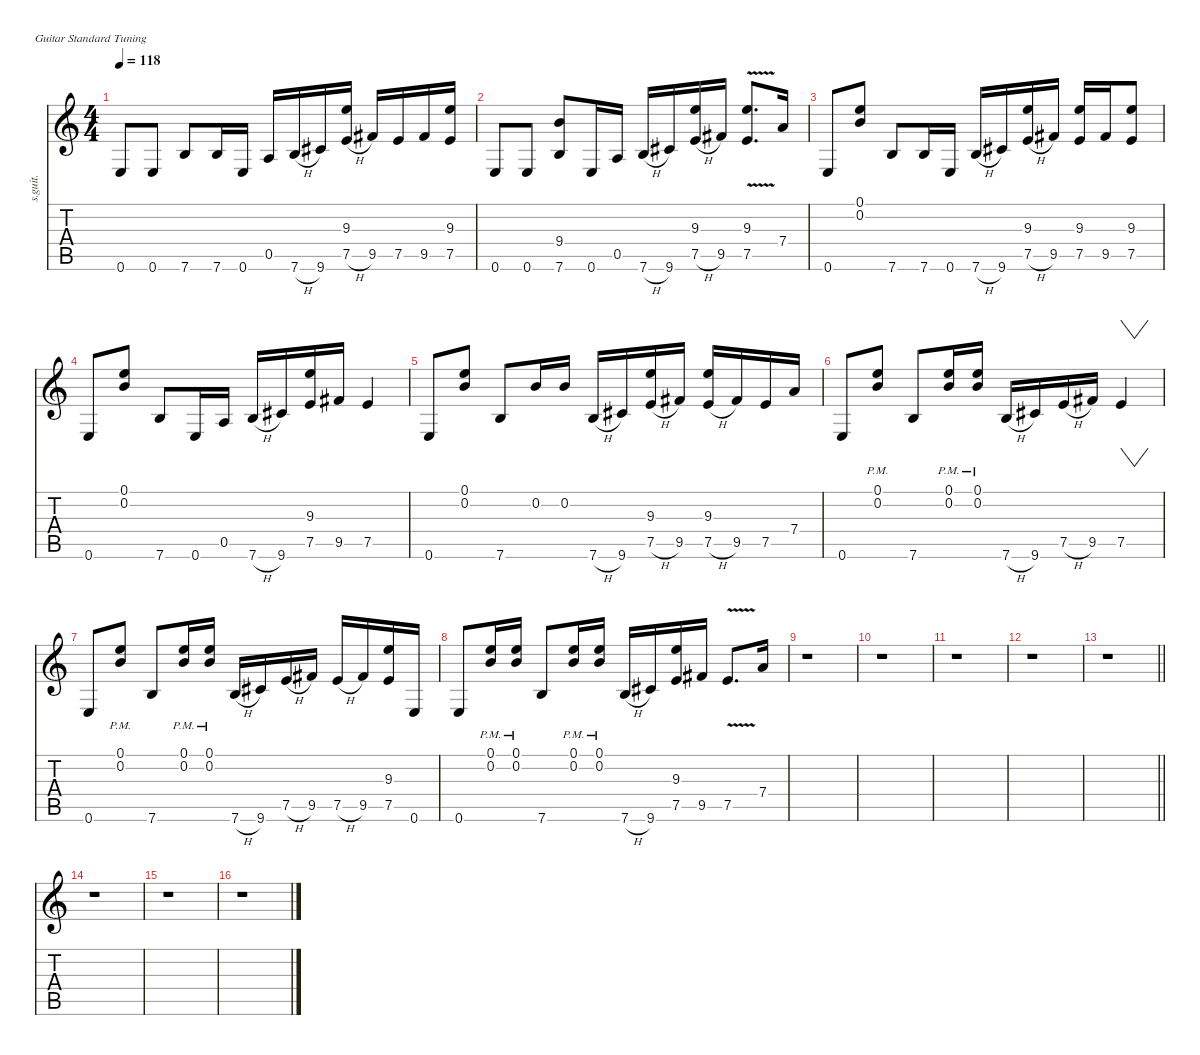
\defaultSystemsLayout 4
\hideDynamics
\bracketExtendMode nobrackets
\otherSystemsTrackNameOrientation horizontal
\track ("Jimi Hendrix-Guitar" "s.guit.") {instrument acousticguitarsteel}
\staff {score tabs}
\tuning (E4 B3 G3 D3 A2 E2)
\ts (4 4)
\tempo 118
\clef g2
\ks c
0.6.8{dy ff} 0.6.8 7.6.8 7.6.16 0.6.16 0.5.16 7.6{h}.16 9.6{acc #}.16 (9.3 7.5{h}).16 9.5{acc #}.16 7.5.16 9.5{acc #}.16 (9.3 7.5).16 |
0.6.8 0.6.8 (9.4 7.6).8 0.6.16 0.5.16 7.6{h}.16 9.6{acc #}.16 (9.3 7.5{h}).16 9.5{acc #}.16 (9.3{v} 7.5{v}).8{d} 7.4.16 |
0.6.8{dy fff} (0.1 0.2).8 7.6.8 7.6.16 0.6.16 7.6{h}.16 9.6{acc #}.16 (9.3 7.5{h}).16 9.5{acc #}.16 (9.3 7.5).16 9.5{acc #}.16 (9.3 7.5).8 |
0.6.8 (0.1 0.2).8 7.6.8 0.6.16 0.5.16 7.6{h}.16 9.6{acc #}.16 (9.3 7.5).16 9.5{acc #}.16 7.5.4 |
0.6.8 (0.1 0.2).8 7.6.8 0.2.16 0.2.16 7.6{h}.16 9.6{acc #}.16 (9.3 7.5{h}).16 9.5{acc #}.16 (9.3 7.5{h}).16 9.5{acc #}.16 7.5.16 7.4.16 |
0.6.8 (0.1{pm} 0.2{pm}).8 7.6.8 (0.1{pm} 0.2{pm}).16 (0.1{pm} 0.2{pm}).16 7.6{h}.16 9.6{acc #}.16 7.5{h}.16 9.5{acc #}.16 7.5.4{vw} |
0.6.8 (0.1{pm} 0.2{pm}).8 7.6.8 (0.1{pm} 0.2{pm}).16 (0.1{pm} 0.2{pm}).16 7.6{h}.16 9.6{acc #}.16 7.5{h}.16 9.5{acc #}.16 7.5{h}.16 9.5{acc #}.16 (9.3 7.5).16 0.6.16 |
0.6.8 (0.1{pm} 0.2{pm}).16 (0.1{pm} 0.2{pm}).16 7.6.8 (0.1{pm} 0.2{pm}).16 (0.1{pm} 0.2{pm}).16 7.6{h}.16 9.6{acc #}.16 (9.3 7.5).16 9.5{acc #}.16 7.5{v}.8{d} 7.4.16 |
r.1 |
r.1 |
r.1 |
r.1 |
\barLineRight lightlight
r.1 |
r.1 |
r.1 |
r.1
